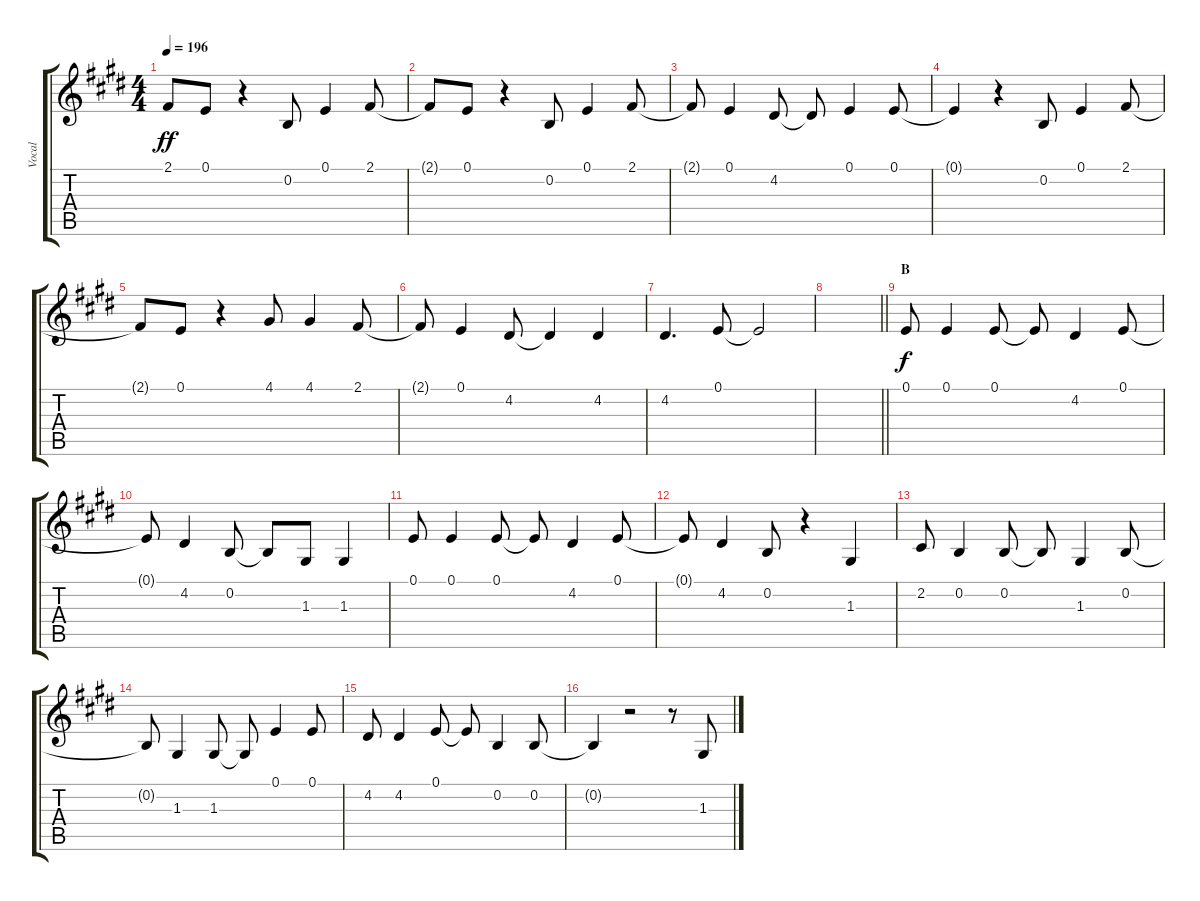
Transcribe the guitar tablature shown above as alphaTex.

\track ("Vocal" "Vocal") {instrument flute}
\staff {score tabs}
\tuning (E4 B3 G3 D3 A2 E2) {hide}
\ts (4 4)
\tempo 196
\clef g2
\ks e
2.1{t}.8{dy ff} 0.1.8 r.4 0.2.8 0.1.4 2.1.8 |
2.1{t}.8 0.1.8 r.4 0.2.8 0.1.4 2.1.8 |
2.1{t}.8 0.1.4 4.2.8 4.2{t}.8 0.1.4 0.1.8 |
0.1{t}.4 r.4 0.2.8 0.1.4 2.1.8 |
2.1{t}.8 0.1.8 r.4 4.1.8 4.1.4 2.1.8 |
2.1{t}.8 0.1.4 4.2.8 4.2{t}.4 4.2.4 |
4.2.4{d} 0.1.8 0.1{t}.2 |
\barLineRight lightlight
|
\section ("" "B")
0.1.8{dy f} 0.1.4 0.1.8 0.1{t}.8 4.2.4 0.1.8 |
0.1{t}.8 4.2.4 0.2.8 0.2{t}.8 1.3.8 1.3.4 |
0.1.8 0.1.4 0.1.8 0.1{t}.8 4.2.4 0.1.8 |
0.1{t}.8 4.2.4 0.2.8 r.4 1.3.4 |
2.2.8 0.2.4 0.2.8 0.2{t}.8 1.3.4 0.2.8 |
0.2{t}.8 1.3.4 1.3.8 1.3{t}.8 0.1.4 0.1.8 |
4.2.8 4.2.4 0.1.8 0.1{t}.8 0.2.4 0.2.8 |
0.2{t}.4 r.2 r.8 1.3.8
